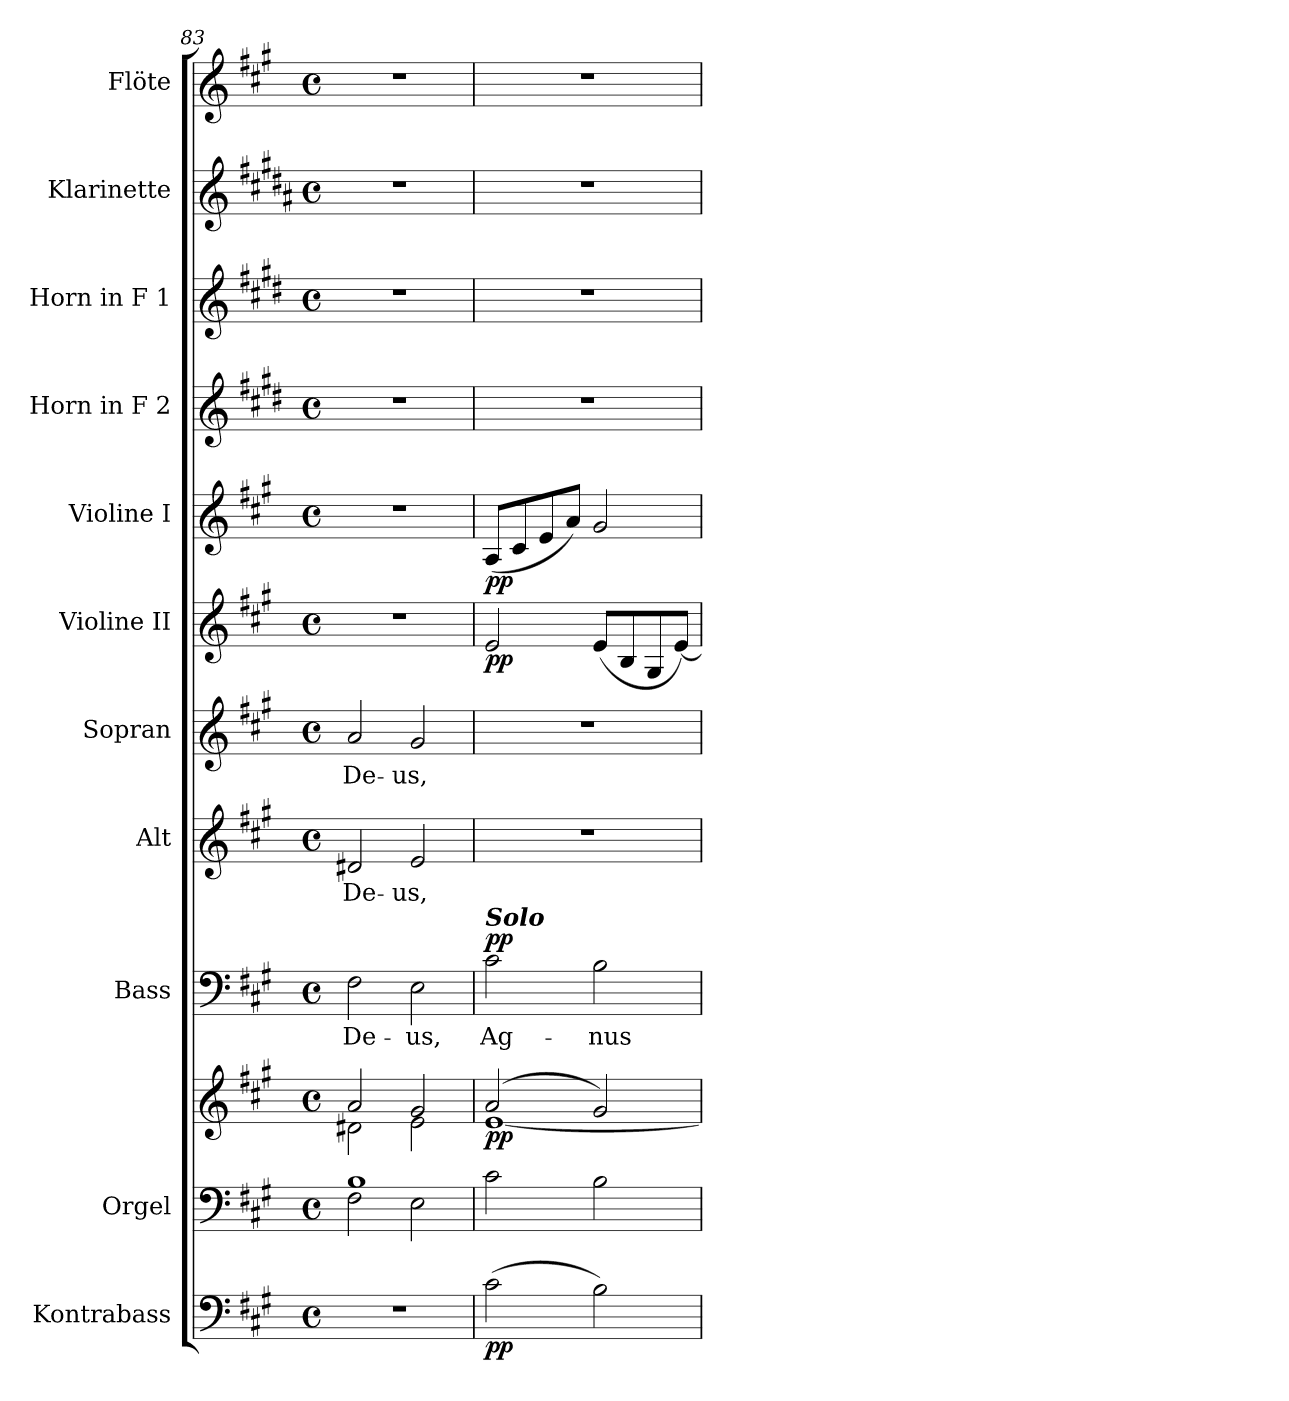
**kern	**dynam	**kern	**kern	**dynam	**kern	**text	**dynam	**kern	**text	**kern	**text	**kern	**dynam	**kern	**dynam	**kern	**kern	**kern	**kern
*part11	*part11	*part10	*part10	*part10	*part9	*part9	*part9	*part8	*part8	*part7	*part7	*part6	*part6	*part5	*part5	*part4	*part3	*part2	*part1
*staff12	*staff12	*staff11	*staff10	*staff10/11	*staff9	*staff9	*staff9	*staff8	*staff8	*staff7	*staff7	*staff6	*staff6	*staff5	*staff5	*staff4	*staff3	*staff2	*staff1
*I"Kontrabass	*	*I"Orgel	*	*	*I"Bass	*	*	*I"Alt	*	*I"Sopran	*	*I"Violine II	*	*I"Violine I	*	*I"Horn in F 2	*I"Horn in F 1	*I"Klarinette	*I"Flöte
*I'Kb.	*	*I'Org.	*	*	*I'B.	*	*	*I'A.	*	*I'S.	*	*I'Vl. II	*	*I'Vl. I	*	*	*	*I'Kl.	*I'Fl.
*clefF4	*	*clefF4	*clefG2	*	*clefF4	*	*	*clefG2	*	*clefG2	*	*clefG2	*	*clefG2	*	*clefG2	*clefG2	*clefG2	*clefG2
*ITrd7c12	*	*	*	*	*	*	*	*	*	*	*	*	*	*	*	*ITrd4c7	*ITrd4c7	*ITrd1c2	*
*k[f#c#g#]	*	*k[f#c#g#]	*k[f#c#g#]	*	*k[f#c#g#]	*	*	*k[f#c#g#]	*	*k[f#c#g#]	*	*k[f#c#g#]	*	*k[f#c#g#]	*	*k[f#c#g#]	*k[f#c#g#]	*k[f#c#g#]	*k[f#c#g#]
*A:	*	*A:	*A:	*	*A:	*	*	*A:	*	*A:	*	*A:	*	*A:	*	*A:	*A:	*A:	*A:
*M4/4	*	*M4/4	*M4/4	*	*M4/4	*	*	*M4/4	*	*M4/4	*	*M4/4	*	*M4/4	*	*M4/4	*M4/4	*M4/4	*M4/4
*met(c)	*	*met(c)	*met(c)	*	*met(c)	*	*	*met(c)	*	*met(c)	*	*met(c)	*	*met(c)	*	*met(c)	*met(c)	*met(c)	*met(c)
=83	=83	=83	=83	=83	=83	=83	=83	=83	=83	=83	=83	=83	=83	=83	=83	=83	=83	=83	=83
*	*	*^	*^	*	*	*	*	*	*	*	*	*	*	*	*	*	*	*	*
!	!	!	!	!	!	!	!	!LO:LY:b	!	!	!LO:LY:b	!	!LO:LY:b	!	!	!	!	!	!	!	!
1r	.	1B	2F#\	2a/	2d#X\	.	2F#\	De-	.	2d#X/	De-	2a/	De-	1r	.	1r	.	1r	1r	1r	1r
!	!	!	!	!	!	!	!	!LO:LY:b	!	!	!LO:LY:b	!	!LO:LY:b	!	!	!	!	!	!	!	!
.	.	.	2E\	2g#/	2e\	.	2E\	-us,	.	2e/	-us,	2g#/	-us,	.	.	.	.	.	.	.	.
=84	=84	=84	=84	=84	=84	=84	=84	=84	=84	=84	=84	=84	=84	=84	=84	=84	=84	=84	=84	=84	=84
!	!	!	!	!	!	!	!LO:TX:a:Bi:t=Solo	!	!	!	!	!	!	!	!	!	!	!	!	!	!
!	!LO:DY:b	!	!	!	!	!LO:DY:b	!	!LO:LY:b	!LO:DY:a	!	!	!	!	!	!LO:DY:b	!	!LO:DY:b	!	!	!	!
*	*	*v	*v	*	*	*	*	*	*	*	*	*	*	*	*	*	*	*	*	*	*
(>2C#\	pp	2c#\	(2a/	[<1e	pp	2c#\	Ag-	pp	1r	.	1r	.	2e/	pp	(<8A/L	pp	1r	1r	1r	1r
.	.	.	.	.	.	.	.	.	.	.	.	.	.	.	8c#/	.	.	.	.	.
.	.	.	.	.	.	.	.	.	.	.	.	.	.	.	8e/	.	.	.	.	.
.	.	.	.	.	.	.	.	.	.	.	.	.	.	.	8a/J)	.	.	.	.	.
!	!	!	!	!	!	!	!LO:LY:b	!	!	!	!	!	!	!	!	!	!	!	!	!
2BB\)	.	2B\	2g#/)	.	.	2B\	-nus	.	.	.	.	.	(<8e/L	.	2g#/	.	.	.	.	.
.	.	.	.	.	.	.	.	.	.	.	.	.	8B/	.	.	.	.	.	.	.
.	.	.	.	.	.	.	.	.	.	.	.	.	8G#/	.	.	.	.	.	.	.
.	.	.	.	.	.	.	.	.	.	.	.	.	[8e/J)	.	.	.	.	.	.	.
*	*	*	*v	*v	*	*	*	*	*	*	*	*	*	*	*	*	*	*	*	*
=	=	=	=	=	=	=	=	=	=	=	=	=	=	=	=	=	=	=	=
*-	*-	*-	*-	*-	*-	*-	*-	*-	*-	*-	*-	*-	*-	*-	*-	*-	*-	*-	*-
